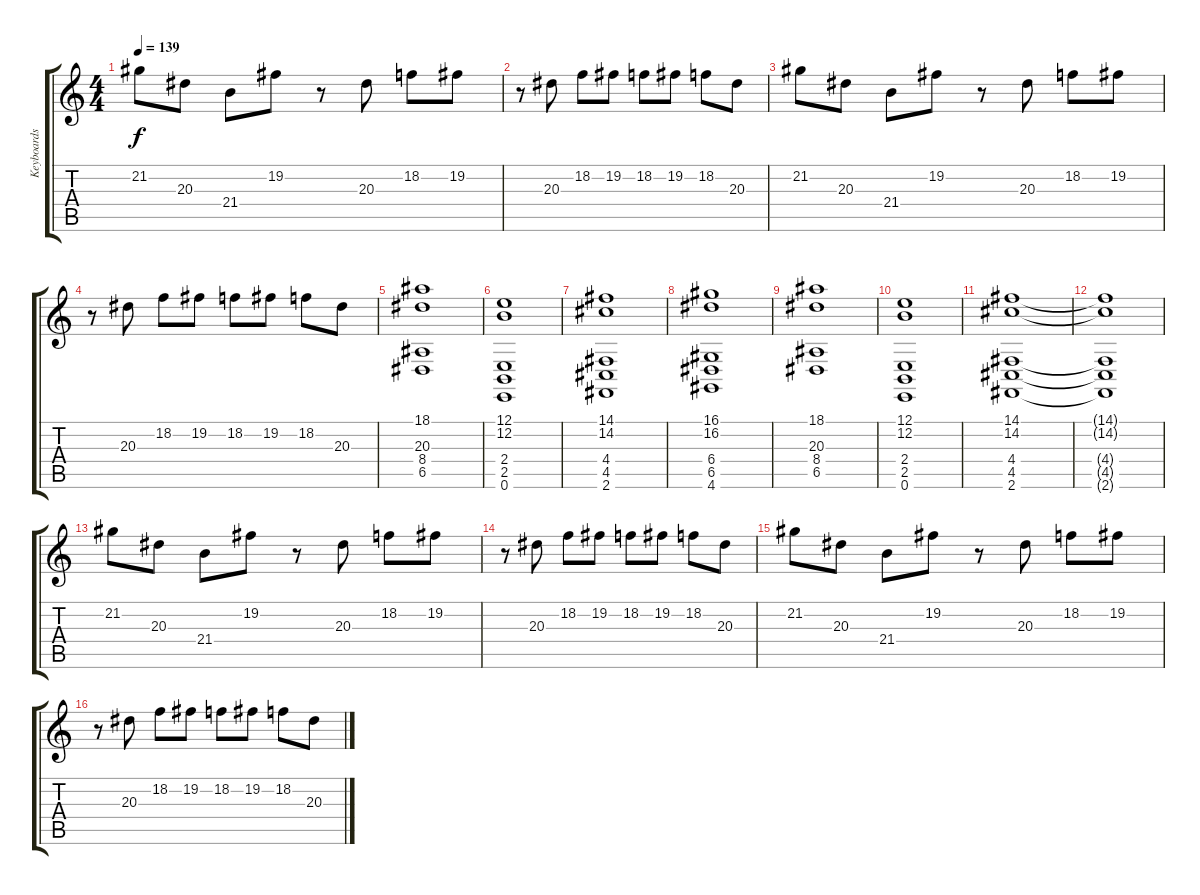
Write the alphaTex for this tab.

\track ("Keyboards 1" "Keyboards ") {instrument harpsichord}
\staff {score tabs}
\tuning (E4 B3 G3 D3 A2 E2) {hide}
\ts (4 4)
\tempo 139
\clef g2
\ks c
21.2.8{dy f} 20.3.8 21.4.8 19.2.8 r.8 20.3.8 18.2.8 19.2.8 |
r.8 20.3.8 18.2.8 19.2.8 18.2.8 19.2.8 18.2.8 20.3.8 |
21.2.8 20.3.8 21.4.8 19.2.8 r.8 20.3.8 18.2.8 19.2.8 |
r.8 20.3.8 18.2.8 19.2.8 18.2.8 19.2.8 18.2.8 20.3.8 |
(18.1 20.3 8.4 6.5).1{volume 10 instrument churchorgan} |
(12.1 12.2 2.4 2.5 0.6).1 |
(14.1 14.2 4.4 4.5 2.6).1 |
(16.1 16.2 6.4 6.5 4.6).1 |
(18.1 20.3 8.4 6.5).1 |
(12.1 12.2 2.4 2.5 0.6).1 |
(14.1 14.2 4.4 4.5 2.6).1 |
(14.1{t} 14.2{t} 4.4{t} 4.5{t} 2.6{t}).1 |
21.2.8{volume 13 instrument harpsichord} 20.3.8 21.4.8 19.2.8 r.8 20.3.8 18.2.8 19.2.8 |
r.8 20.3.8 18.2.8 19.2.8 18.2.8 19.2.8 18.2.8 20.3.8 |
21.2.8 20.3.8 21.4.8 19.2.8 r.8 20.3.8 18.2.8 19.2.8 |
r.8 20.3.8 18.2.8 19.2.8 18.2.8 19.2.8 18.2.8 20.3.8
